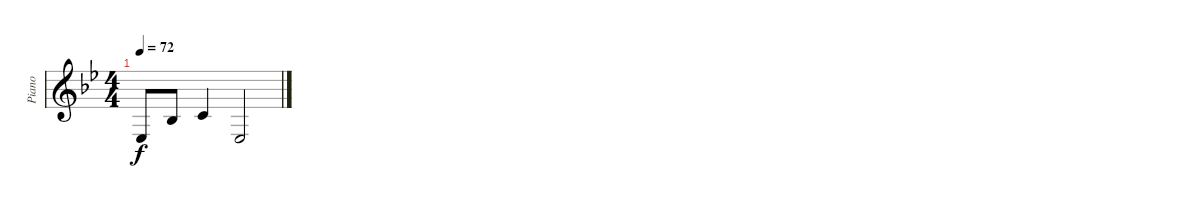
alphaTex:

\track ("Piano" "Piano") {instrument acousticgrandpiano}
\staff {score}
\tuning (E4 B3 G3 D3 A2 E2) {hide}
\ts (4 4)
\tempo 72
\clef g2
\ks bb
1.4.8{dy f} 3.3.8 1.2.4 1.4.2
